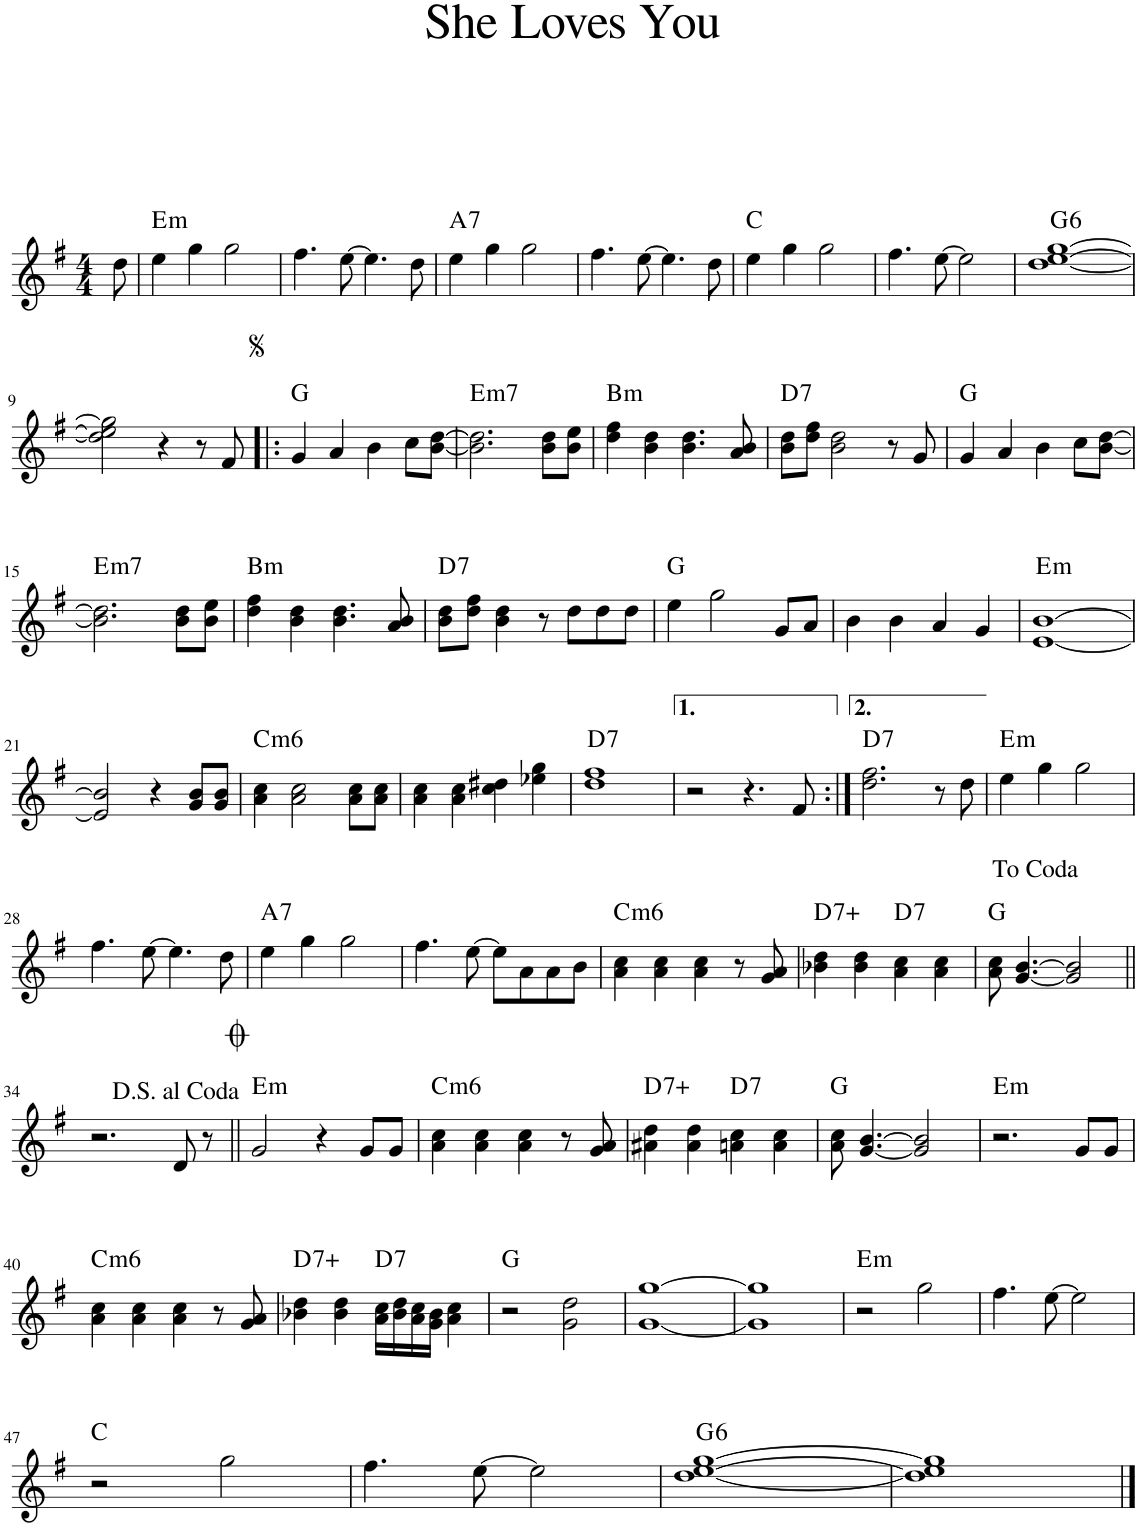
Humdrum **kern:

**kern	**harte
*part1	*part1
*staff1	*
*I"Piano	*
*I'Pno.	*
*clefG2	*
*k[f#]	*
*M4/4	*
=1	=1
8dd\	.
=2	=2
!	!LO:H:kt=m
4ee\	E:min
4gg\	.
2gg\	.
=3	=3
4.ff#\	.
[8ee\	.
4.ee\]	.
8dd\	.
=4	=4
!	!LO:H:kt=7
4ee\	A:7
4gg\	.
2gg\	.
=5	=5
4.ff#\	.
[8ee\	.
4.ee\]	.
8dd\	.
=6	=6
4ee\	C:maj
4gg\	.
2gg\	.
=7	=7
4.ff#\	.
[8ee\	.
2ee\]	.
=8	=8
!	!LO:H:kt=6
[1dd [1ee [1gg	G:maj6
!!LO:LB:g=z
=9	=9
2dd\] 2ee\] 2gg\]	.
4r	.
8r	.
8f#/	.
=10!|:	=10!|:
4g/	G:maj
4a/	.
4b\	.
8cc\L	.
[8b\ [8dd\J	.
=11	=11
!	!LO:H:kt=m7
2.b\] 2.dd\]	E:min7
8b\ 8dd\L	.
8b\ 8ee\J	.
=12	=12
!	!LO:H:kt=m
4dd\ 4ff#\	B:min
4b\ 4dd\	.
4.b\ 4.dd\	.
8a/ 8b/	.
=13	=13
!	!LO:H:kt=7
8b\ 8dd\L	D:7
8dd\ 8ff#\J	.
2b\ 2dd\	.
8r	.
8g/	.
=14	=14
4g/	G:maj
4a/	.
4b\	.
8cc\L	.
[8b\ [8dd\J	.
!!LO:LB:g=z
=15	=15
!	!LO:H:kt=m7
2.b\] 2.dd\]	E:min7
8b\ 8dd\L	.
8b\ 8ee\J	.
=16	=16
!	!LO:H:kt=m
4dd\ 4ff#\	B:min
4b\ 4dd\	.
4.b\ 4.dd\	.
8a/ 8b/	.
=17	=17
!	!LO:H:kt=7
8b\ 8dd\L	D:7
8dd\ 8ff#\J	.
4b\ 4dd\	.
8r	.
8dd\L	.
8dd\	.
8dd\J	.
=18	=18
4ee\	G:maj
2gg\	.
8g/L	.
8a/J	.
=19	=19
4b\	.
4b\	.
4a/	.
4g/	.
=20	=20
!	!LO:H:kt=m
[1e [1b	E:min
!!LO:LB:g=z
=21	=21
2e/] 2b/]	.
4r	.
8g/ 8b/L	.
8g/ 8b/J	.
=22	=22
!	!LO:H:kt=m6
4a\ 4cc\	C:min6
2a\ 2cc\	.
8a\ 8cc\L	.
8a\ 8cc\J	.
=23	=23
4a\ 4cc\	.
4a\ 4cc\	.
4cc\ 4dd#X\	.
4ee-X\ 4gg\	.
=24	=24
!	!LO:H:kt=7
1dd 1ff#	D:7
=25	=25
2r	.
4.r	.
8f#/	.
=26:|!	=26:|!
!	!LO:H:kt=7
2.dd\ 2.ff#\	D:7
8r	.
8dd\	.
=27	=27
!	!LO:H:kt=m
4ee\	E:min
4gg\	.
2gg\	.
!!LO:LB:g=z
=28	=28
4.ff#\	.
[8ee\	.
4.ee\]	.
8dd\	.
=29	=29
!	!LO:H:kt=7
4ee\	A:7
4gg\	.
2gg\	.
=30	=30
4.ff#\	.
[8ee\	.
8ee\L]	.
8a\	.
8a\	.
8b\J	.
=31	=31
!	!LO:H:kt=m6
4a\ 4cc\	C:min6
4a\ 4cc\	.
4a\ 4cc\	.
8r	.
8g/ 8a/	.
=32	=32
!	!LO:H:kt=7+
4b-X\ 4dd\	D:aug(b7)
4b-\ 4dd\	.
!	!LO:H:kt=7
4a\ 4cc\	D:7
4a\ 4cc\	.
=33	=33
8a\ 8cc\	G:maj
[4.g/ [4.b/	.
2g/] 2b/]	.
!!LO:LB:g=z
=34||	=34||
2.r	.
8d/	.
8r	.
=35||	=35||
!	!LO:H:kt=m
2g/	E:min
4r	.
8g/L	.
8g/J	.
=36	=36
!	!LO:H:kt=m6
4a\ 4cc\	C:min6
4a\ 4cc\	.
4a\ 4cc\	.
8r	.
8g/ 8a/	.
=37	=37
!	!LO:H:kt=7+
4a#X\ 4dd\	D:aug(b7)
4a#\ 4dd\	.
!	!LO:H:kt=7
4an\ 4cc\	D:7
4a\ 4cc\	.
=38	=38
8a\ 8cc\	G:maj
[4.g/ [4.b/	.
2g/] 2b/]	.
=39	=39
!	!LO:H:kt=m
2.r	E:min
8g/L	.
8g/J	.
!!LO:LB:g=z
=40	=40
!	!LO:H:kt=m6
4a\ 4cc\	C:min6
4a\ 4cc\	.
4a\ 4cc\	.
8r	.
8g/ 8a/	.
=41	=41
!	!LO:H:kt=7+
4b-X\ 4dd\	D:aug(b7)
4b-\ 4dd\	.
!	!LO:H:kt=7
16a\ 16cc\LL	D:7
16b-\ 16dd\	.
16a\ 16cc\	.
16g\ 16b-\JJ	.
4a\ 4cc\	.
=42	=42
2r	G:maj
2g\ 2dd\	.
=43	=43
[1g [1gg	.
=44	=44
1g] 1gg]	.
=45	=45
!	!LO:H:kt=m
2r	E:min
2gg\	.
=46	=46
4.ff#\	.
[8ee\	.
2ee\]	.
!!LO:LB:g=z
=47	=47
2r	C:maj
2gg\	.
=48	=48
4.ff#\	.
[8ee\	.
2ee\]	.
=49	=49
!	!LO:H:kt=6
[1dd [1ee [1gg	G:maj6
=50	=50
1dd] 1ee] 1gg]	.
==	==
*-	*-
